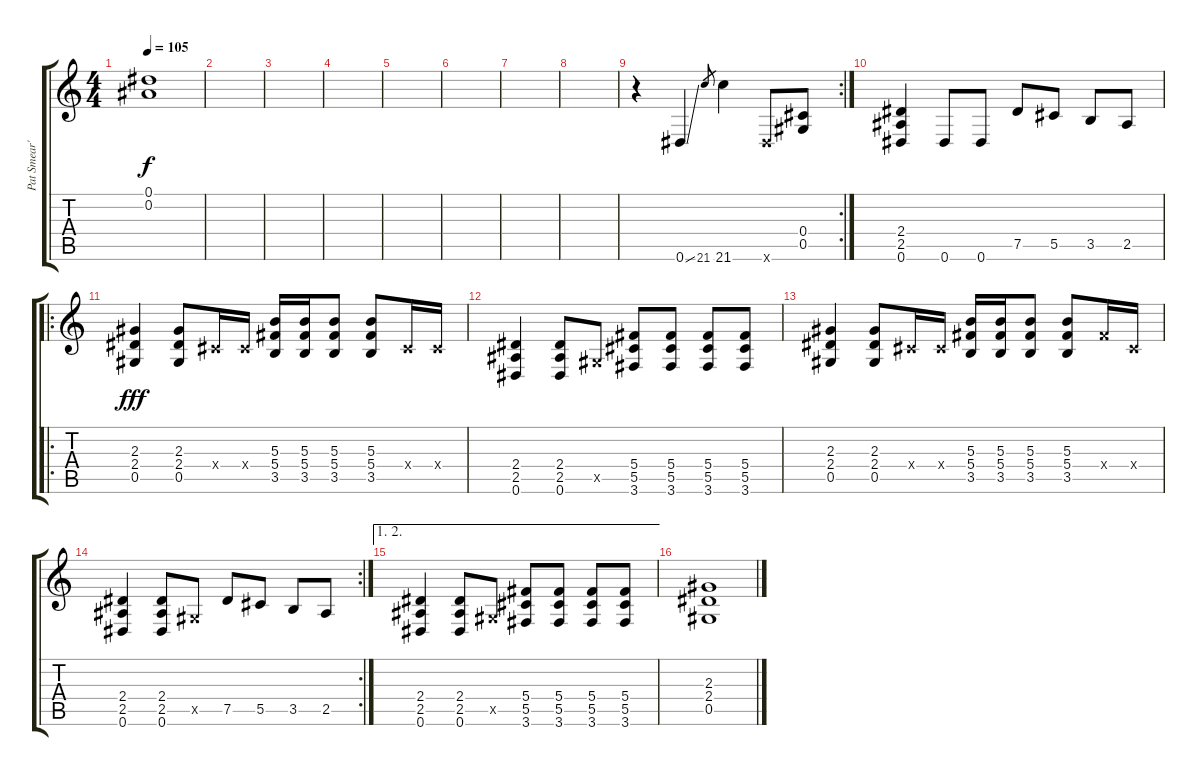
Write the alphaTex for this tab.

\track ("Pat Smear's guitar" "Pat Smear'") {instrument distortionguitar}
\staff {score tabs}
\tuning (Eb4 Bb3 Gb3 Db3 Ab2 Eb2) {hide}
\ts (4 4)
\tempo 105
\clef g2
\ks c
(0.1{t} 0.2{t}).1{dy f} |
|
|
|
|
|
|
|
\rc 2
r.4 0.6{ss}.4 21.6.8{gr} 21.6.4 0.6{x}.8 (0.4 0.5).8 |
(2.4 2.5 0.6).4 0.6.8 0.6.8 7.5.8 5.5.8 3.5.8 2.5.8 |
\ro
(2.3 2.4 0.5).4{dy fff} (2.3 2.4 0.5).8 0.4{x}.16 0.4{x}.16 (5.3 5.4 3.5).16 (5.3 5.4 3.5).16 (5.3 5.4 3.5).8 (5.3 5.4 3.5).8 0.4{x}.16 0.4{x}.16 |
(2.4 2.5 0.6).4 (2.4 2.5 0.6).8 0.5{x}.8 (5.4 5.5 3.6).8 (5.4 5.5 3.6).8 (5.4 5.5 3.6).8 (5.4 5.5 3.6).8 |
(2.3 2.4 0.5).4 (2.3 2.4 0.5).8 0.4{x}.16 0.4{x}.16 (5.3 5.4 3.5).16 (5.3 5.4 3.5).16 (5.3 5.4 3.5).8 (5.3 5.4 3.5).8 5.4{x}.16 0.4{x}.16 |
\rc 2
(2.4 2.5 0.6).4 (2.4 2.5 0.6).8 0.5{x}.8 7.5.8 5.5.8 3.5.8 2.5.8 |
\ae (1 2)
(2.4 2.5 0.6).4 (2.4 2.5 0.6).8 0.5{x}.8 (5.4 5.5 3.6).8 (5.4 5.5 3.6).8 (5.4 5.5 3.6).8 (5.4 5.5 3.6).8 |
(2.3 2.4 0.5).1
